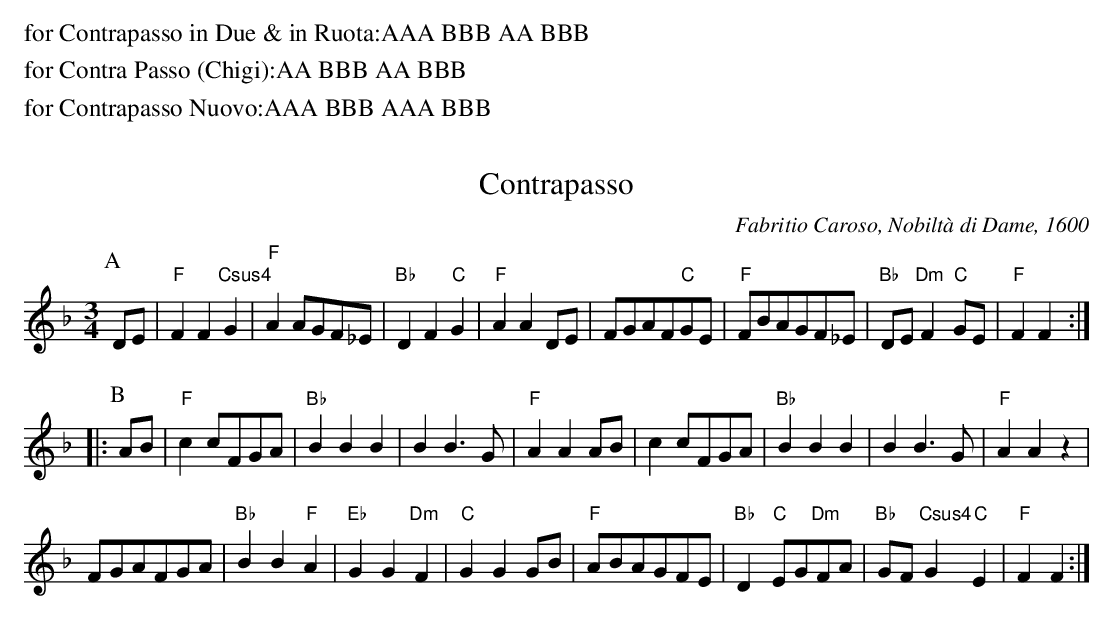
X:1
T:Contrapasso
C:Fabritio Caroso, Nobiltà di Dame, 1600
%%text for Contrapasso in Due & in Ruota:AAA BBB AA BBB
%%text for Contra Passo (Chigi):AA BBB AA BBB
%%text for Contrapasso Nuovo:AAA BBB AAA BBB
M:3/4
L:1/8
K:F major
P:A
DE | "F"F2F2"Csus4"G2 | "F"A2AGF_E | "Bb"D2F2"C"G2 | "F"A2A2DE | FGAF"C"GE | "F"FBAGF_E | "Bb"DE"Dm"F2"C"GE | "F"F2F2 ::
P:B
AB |"F"c2cFGA | "Bb"B2B2B2 | B2B3G | "F"A2A2AB | c2cFGA | "Bb"B2B2B2 | B2B3G | "F"A2A2z2 |
FGAFGA | "Bb"B2B2"F"A2 | "Eb"G2G2"Dm"F2 | "C"G2G2GB | "F"ABAGFE | "Bb"D2"C"EG"Dm"FA | "Bb"GF"Csus4"G2"C"E2 | "F"F2F2 :|
